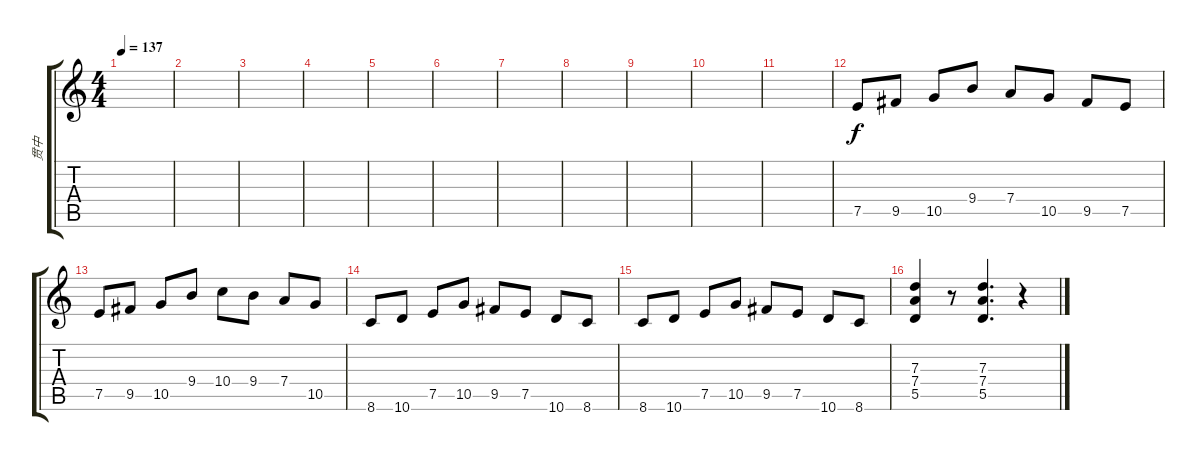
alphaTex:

\track ("贯中" "贯中") {instrument overdrivenguitar}
\staff {score tabs}
\tuning (E4 B3 G3 D3 A2 E2) {hide}
\ts (4 4)
\tempo 137
\clef g2
\ks c
|
|
|
|
|
|
|
|
|
|
|
7.5.8 9.5.8 10.5.8 9.4.8 7.4.8 10.5.8 9.5.8 7.5.8 |
7.5.8 9.5.8 10.5.8 9.4.8 10.4.8 9.4.8 7.4.8 10.5.8 |
8.6.8 10.6.8 7.5.8 10.5.8 9.5.8 7.5.8 10.6.8 8.6.8 |
8.6.8 10.6.8 7.5.8 10.5.8 9.5.8 7.5.8 10.6.8 8.6.8 |
(7.3 7.4 5.5).4 r.8 (7.3 7.4 5.5).4{d} r.4
